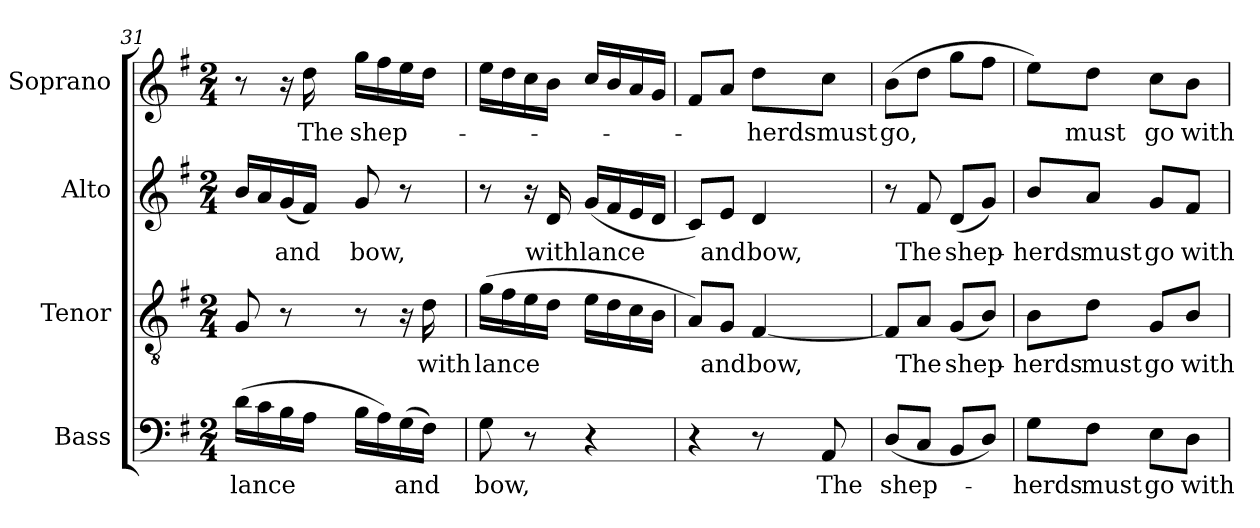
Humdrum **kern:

**kern	**text	**kern	**text	**kern	**text	**kern	**text
*part4	*part4	*part3	*part3	*part2	*part2	*part1	*part1
*staff4	*staff4	*staff3	*staff3	*staff2	*staff2	*staff1	*staff1
*I"Bass	*	*I"Tenor	*	*I"Alto	*	*I"Soprano	*
*I'B.	*	*I'T.	*	*I'A.	*	*I'S.	*
*clefF4	*	*clefGv2	*	*clefG2	*	*clefG2	*
*	*	*ITrd7c12	*	*	*	*	*
*k[f#]	*	*k[f#]	*	*k[f#]	*	*k[f#]	*
*G:	*	*G:	*	*G:	*	*G:	*
*M2/4	*	*M2/4	*	*M2/4	*	*M2/4	*
=31	=31	=31	=31	=31	=31	=31	=31
!	!LO:LY:b:color=#000000	!	!	!	!	!	!
(16di\LL	lance	8GGi/	.	16bi/LL	.	8r	.
16ci\	.	.	.	16ai/	.	.	.
!	!	!	!	!	!LO:LY:b:color=#000000	!	!
16Bi\	.	8r	.	(16gi/	and	16r	.
!	!	!	!	!	!	!	!LO:LY:b:color=#000000
16Ai\JJ	.	.	.	16f#i/JJ)	.	16ddi\	The
!	!	!	!	!	!LO:LY:b:color=#000000	!	!
!	!	!	!	!	!	!	!LO:LY:b:color=#000000
16Bi\LL	.	8r	.	8gi/	bow,	16ggi\LL	shep-
16Ai\)	.	.	.	.	.	16ff#i\	.
!	!LO:LY:b:color=#000000	!	!	!	!	!	!
(16Gi\	and	16r	.	8r	.	16eei\	.
!	!	!	!LO:LY:b:color=#000000	!	!	!	!
16F#i\JJ)	.	16Di\	with	.	.	16ddi\JJ	.
!!LO:PB:g=z
=32	=32	=32	=32	=32	=32	=32	=32
!	!LO:LY:b:color=#000000	!	!	!	!	!	!
!	!	!	!LO:LY:b:color=#000000	!	!	!	!
8Gi\	bow,	(16Gi\LL	lance	8r	.	16eei\LL	.
.	.	16F#i\	.	.	.	16ddi\	.
8r	.	16Ei\	.	16r	.	16cci\	.
!	!	!	!	!	!LO:LY:b:color=#000000	!	!
.	.	16Di\JJ	.	16di/	with	16bi\JJ	.
!	!	!	!	!	!LO:LY:b:color=#000000	!	!
4r	.	16Ei\LL	.	(16gi/LL	lance	16cci/LL	.
.	.	16Di\	.	16f#i/	.	16bi/	.
.	.	16Ci\	.	16ei/	.	16ai/	.
.	.	16BBi\JJ	.	16di/JJ	.	16gi/JJ	.
=33	=33	=33	=33	=33	=33	=33	=33
4r	.	8AAi/L)	.	8ci/L)	.	8f#i/L	.
!	!	!	!LO:LY:b:color=#000000	!	!	!	!
!	!	!	!	!	!LO:LY:b:color=#000000	!	!
.	.	8GGi/J	and	8ei/J	and	8ai/J	.
!	!	!	!LO:LY:b:color=#000000	!	!	!	!
!	!	!	!	!	!LO:LY:b:color=#000000	!	!
!	!	!	!	!	!	!	!LO:LY:b:color=#000000
8r	.	[<4FF#i/	bow,	4di/	bow,	8ddi\L	-herds
!	!LO:LY:b:color=#000000	!	!	!	!	!	!
!	!	!	!	!	!	!	!LO:LY:b:color=#000000
8AAi/	The	.	.	.	.	8cci\J	must
=34	=34	=34	=34	=34	=34	=34	=34
!	!LO:LY:b:color=#000000	!	!	!	!	!	!
!	!	!	!	!	!	!	!LO:LY:b:color=#000000
(8Di/L	shep-	8FF#i/L]	.	8r	.	(8bi\L	go,
!	!	!	!LO:LY:b:color=#000000	!	!	!	!
!	!	!	!	!	!LO:LY:b:color=#000000	!	!
8Ci/J	.	8AAi/J	The	8f#i/	The	8ddi\J	.
!	!	!	!LO:LY:b:color=#000000	!	!	!	!
!	!	!	!	!	!LO:LY:b:color=#000000	!	!
8BBi/L	.	(8GGi/L	shep-	(8di/L	shep-	8ggi\L	.
8Di/J)	.	8BBi/J)	.	8gi/J)	.	8ff#i\J	.
=35	=35	=35	=35	=35	=35	=35	=35
!	!LO:LY:b:color=#000000	!	!	!	!	!	!
!	!	!	!LO:LY:b:color=#000000	!	!	!	!
!	!	!	!	!	!LO:LY:b:color=#000000	!	!
8Gi\L	-herds	8BBi\L	-herds	8bi/L	-herds	8eei\L)	.
!	!LO:LY:b:color=#000000	!	!	!	!	!	!
!	!	!	!LO:LY:b:color=#000000	!	!	!	!
!	!	!	!	!	!LO:LY:b:color=#000000	!	!
!	!	!	!	!	!	!	!LO:LY:b:color=#000000
8F#i\J	must	8Di\J	must	8ai/J	must	8ddi\J	must
!	!LO:LY:b:color=#000000	!	!	!	!	!	!
!	!	!	!LO:LY:b:color=#000000	!	!	!	!
!	!	!	!	!	!LO:LY:b:color=#000000	!	!
!	!	!	!	!	!	!	!LO:LY:b:color=#000000
8Ei\L	go	8GGi/L	go	8gi/L	go	8cci\L	go
!	!LO:LY:b:color=#000000	!	!	!	!	!	!
!	!	!	!LO:LY:b:color=#000000	!	!	!	!
!	!	!	!	!	!LO:LY:b:color=#000000	!	!
!	!	!	!	!	!	!	!LO:LY:b:color=#000000
8Di\J	with	8BBi/J	with	8f#i/J	with	8bi\J	with
=	=	=	=	=	=	=	=
*-	*-	*-	*-	*-	*-	*-	*-
